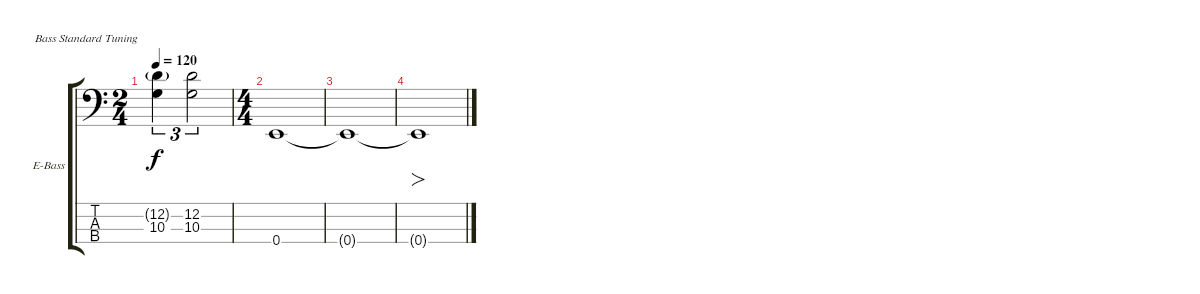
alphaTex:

\defaultSystemsLayout 4
\bracketExtendMode groupsimilarinstruments
\firstSystemTrackNameOrientation horizontal
\otherSystemsTrackNameOrientation horizontal
\track ("Cliff Burton (Main Bass)" "E-Bass") {instrument electricbassfinger}
\staff {score tabs}
\tuning (G2 D2 A1 E1)
\ts (2 4)
\tempo 120
\clef f4
\scale
0.260442
\ks c
(10.3 12.2{g}).4{tu (3 2) dy f} (10.3 12.2).2{tu (3 2)} |
\ts (4 4)
0.4.1 |
0.4{t}.1 |
0.4{t}.1{fo}
